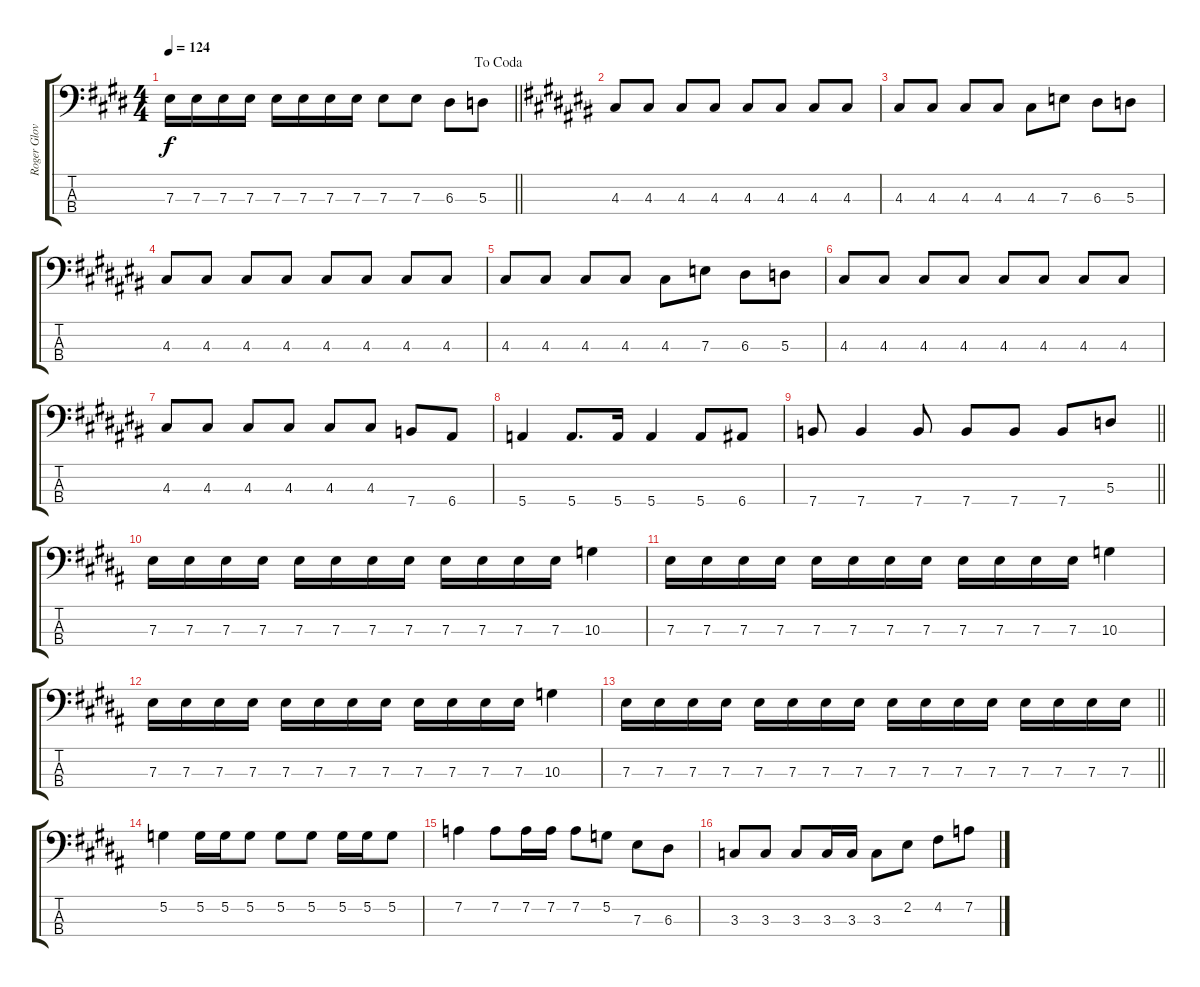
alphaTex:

\track ("Roger Glover - Bass" "Roger Glov") {instrument electricbasspick}
\staff {score tabs}
\tuning (G2 D2 A1 E1) {hide}
\ts (4 4)
\jump dacoda
\tempo 124
\clef f4
\barLineRight lightlight
\ks c#minor
7.3.16{dy f} 7.3.16 7.3.16 7.3.16 7.3.16 7.3.16 7.3.16 7.3.16 7.3.8 7.3.8 6.3.8 5.3.8 |
\ks c#
4.3.8 4.3.8 4.3.8 4.3.8 4.3.8 4.3.8 4.3.8 4.3.8 |
\ks a#minor
4.3.8 4.3.8 4.3.8 4.3.8 4.3.8 7.3.8 6.3.8 5.3.8 |
\ks c#
4.3.8 4.3.8 4.3.8 4.3.8 4.3.8 4.3.8 4.3.8 4.3.8 |
\ks a#minor
4.3.8 4.3.8 4.3.8 4.3.8 4.3.8 7.3.8 6.3.8 5.3.8 |
\ks c#
4.3.8 4.3.8 4.3.8 4.3.8 4.3.8 4.3.8 4.3.8 4.3.8 |
\ks a#minor
4.3.8 4.3.8 4.3.8 4.3.8 4.3.8 4.3.8 7.4.8 6.4.8 |
\ks c#
5.4.4 5.4.8{d} 5.4.16 5.4.4 5.4.8 6.4.8 |
\barLineRight lightlight
\ks a#minor
7.4.8 7.4.4 7.4.8 7.4.8 7.4.8 7.4.8 5.3.8 |
\ks b
7.3.16 7.3.16 7.3.16 7.3.16 7.3.16 7.3.16 7.3.16 7.3.16 7.3.16 7.3.16 7.3.16 7.3.16 10.3.4 |
\ks g#minor
7.3.16 7.3.16 7.3.16 7.3.16 7.3.16 7.3.16 7.3.16 7.3.16 7.3.16 7.3.16 7.3.16 7.3.16 10.3.4 |
\ks b
7.3.16 7.3.16 7.3.16 7.3.16 7.3.16 7.3.16 7.3.16 7.3.16 7.3.16 7.3.16 7.3.16 7.3.16 10.3.4 |
\barLineRight lightlight
\ks g#minor
7.3.16 7.3.16 7.3.16 7.3.16 7.3.16 7.3.16 7.3.16 7.3.16 7.3.16 7.3.16 7.3.16 7.3.16 7.3.16 7.3.16 7.3.16 7.3.16 |
\ks b
5.2.4 5.2.16 5.2.16 5.2.8 5.2.8 5.2.8 5.2.16 5.2.16 5.2.8 |
\ks g#minor
7.2.4 7.2.8 7.2.16 7.2.16 7.2.8 5.2.8 7.3.8 6.3.8 |
\ks b
3.3.8 3.3.8 3.3.8 3.3.16 3.3.16 3.3.8 2.2.8 4.2.8 7.2.8
